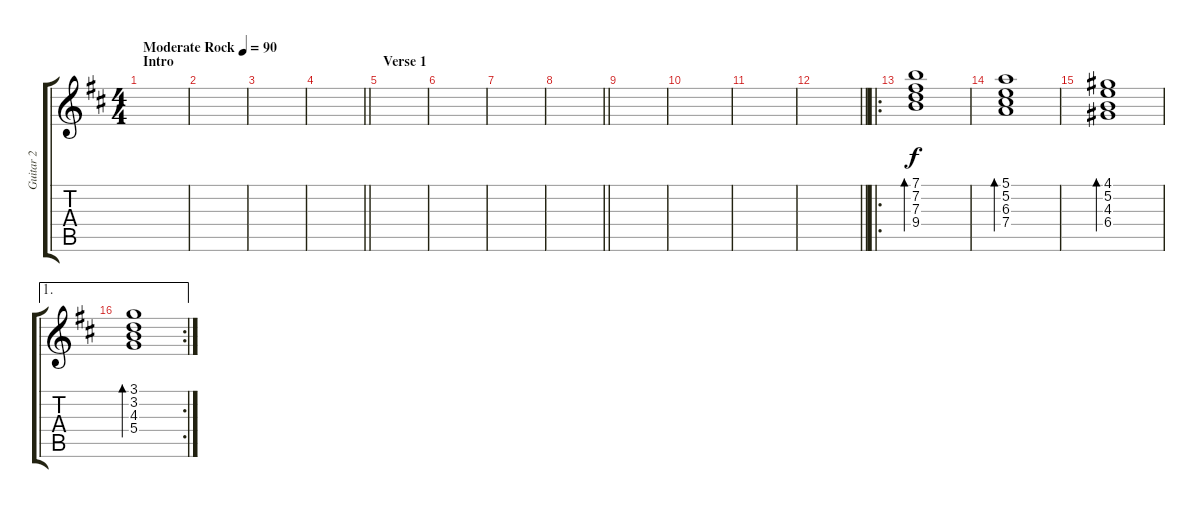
\track ("Guitar 2" "Guitar 2") {instrument distortionguitar}
\staff {score tabs}
\tuning (E4 B3 G3 D3 A2 E2) {hide}
\ts (4 4)
\section ("" "Intro")
\tempo (90 "Moderate Rock")
\clef g2
\ks d
|
|
|
\barLineRight lightlight
|
\section ("" "Verse 1")
|
|
|
\barLineRight lightlight
|
|
|
|
\barLineRight lightlight
|
\ro
(7.1 7.2 7.3 9.4).1{bd 240 instrument electricguitarclean} |
(5.1 5.2 6.3 7.4).1{bd 240} |
(4.1 5.2 4.3 6.4).1{bd 240} |
\ae 1
\rc 2
(3.1 3.2 4.3 5.4).1{bd 240}
